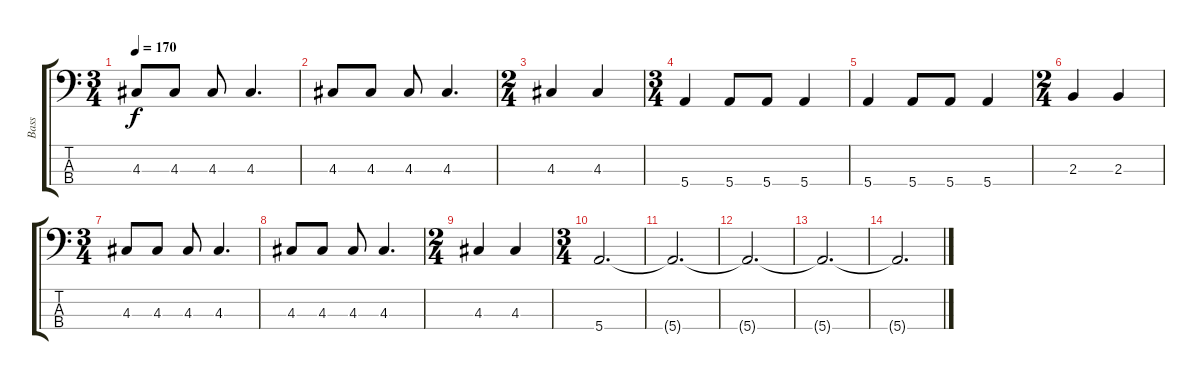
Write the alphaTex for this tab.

\track ("Bass" "Bass") {instrument electricbassfinger}
\staff {score tabs}
\tuning (G2 D2 A1 E1) {hide}
\ts (3 4)
\tempo 170
\clef f4
\ks c
4.3.8{dy f} 4.3.8 4.3.8 4.3.4{d} |
4.3.8 4.3.8 4.3.8 4.3.4{d} |
\ts (2 4)
4.3.4 4.3.4 |
\ts (3 4)
5.4.4 5.4.8 5.4.8 5.4.4 |
5.4.4 5.4.8 5.4.8 5.4.4 |
\ts (2 4)
2.3.4 2.3.4 |
\ts (3 4)
4.3.8 4.3.8 4.3.8 4.3.4{d} |
4.3.8 4.3.8 4.3.8 4.3.4{d} |
\ts (2 4)
4.3.4 4.3.4 |
\ts (3 4)
5.4.2{d} |
5.4{t}.2{d volume 0} |
5.4{t}.2{d} |
5.4{t}.2{d} |
5.4{t}.2{d}
